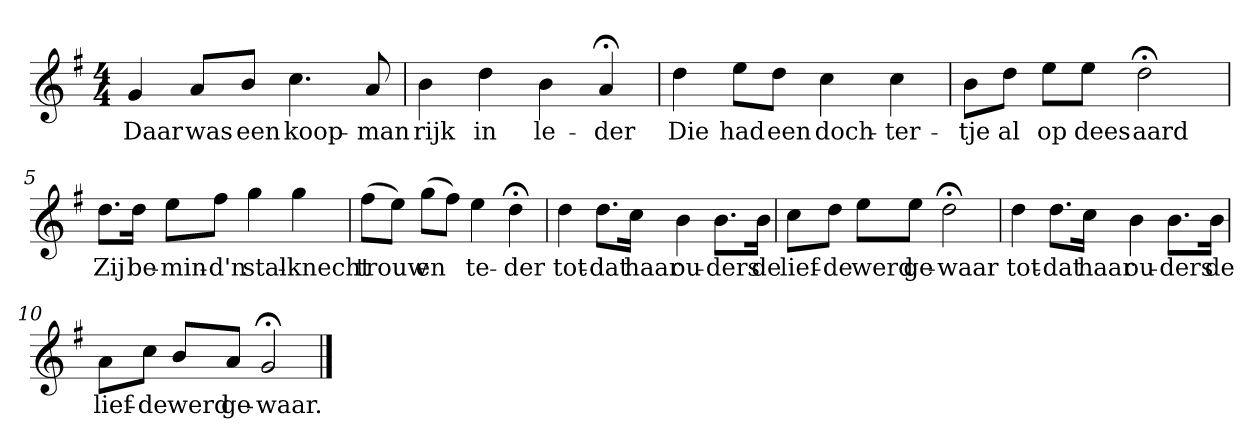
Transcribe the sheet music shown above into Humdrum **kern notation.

**kern	**text
*part1	*part1
*staff1	*staff1
*k[f#]	*
*G:	*
*M4/4	*
*MM120	*
=1	=1
4g	Daar
8aL	was
8bJ	een
4.cc	koop-
8a	-man
=2	=2
4b	rijk
4dd	in
4b	le-
4a;<	-der
=3	=3
4dd	Die
8eeL	had
8ddJ	een
4cc	doch-
4cc	-ter-
=4	=4
8bL	-tje
8ddJ	al
8eeL	op
8eeJ	dees
2dd;<	aard
=5	=5
8.ddL	Zij
16ddJk	be-
8eeL	-min-
8ff#J	-d'n
4gg	stal-
4gg	-knecht
=6	=6
(8ff#L	trouw
8eeJ)	.
(8ggL	en
8ff#J)	.
4ee	te-
4dd;<	-der
=7	=7
4dd	tot-
8.ddL	-dat
16ccJk	haar
4b	ou-
8.bL	-ders
16bJk	de
=8	=8
8ccL	lief-
8ddJ	-de
8eeL	werd
8eeJ	ge-
2dd;<	-waar
=9	=9
4dd	tot-
8.ddL	-dat
16ccJk	haar
4b	ou-
8.bL	-ders
16bJk	de
=10	=10
8aL	lief-
8ccJ	-de
8bL	werd
8aJ	ge-
2g;<	-waar.
==	==
*-	*-
